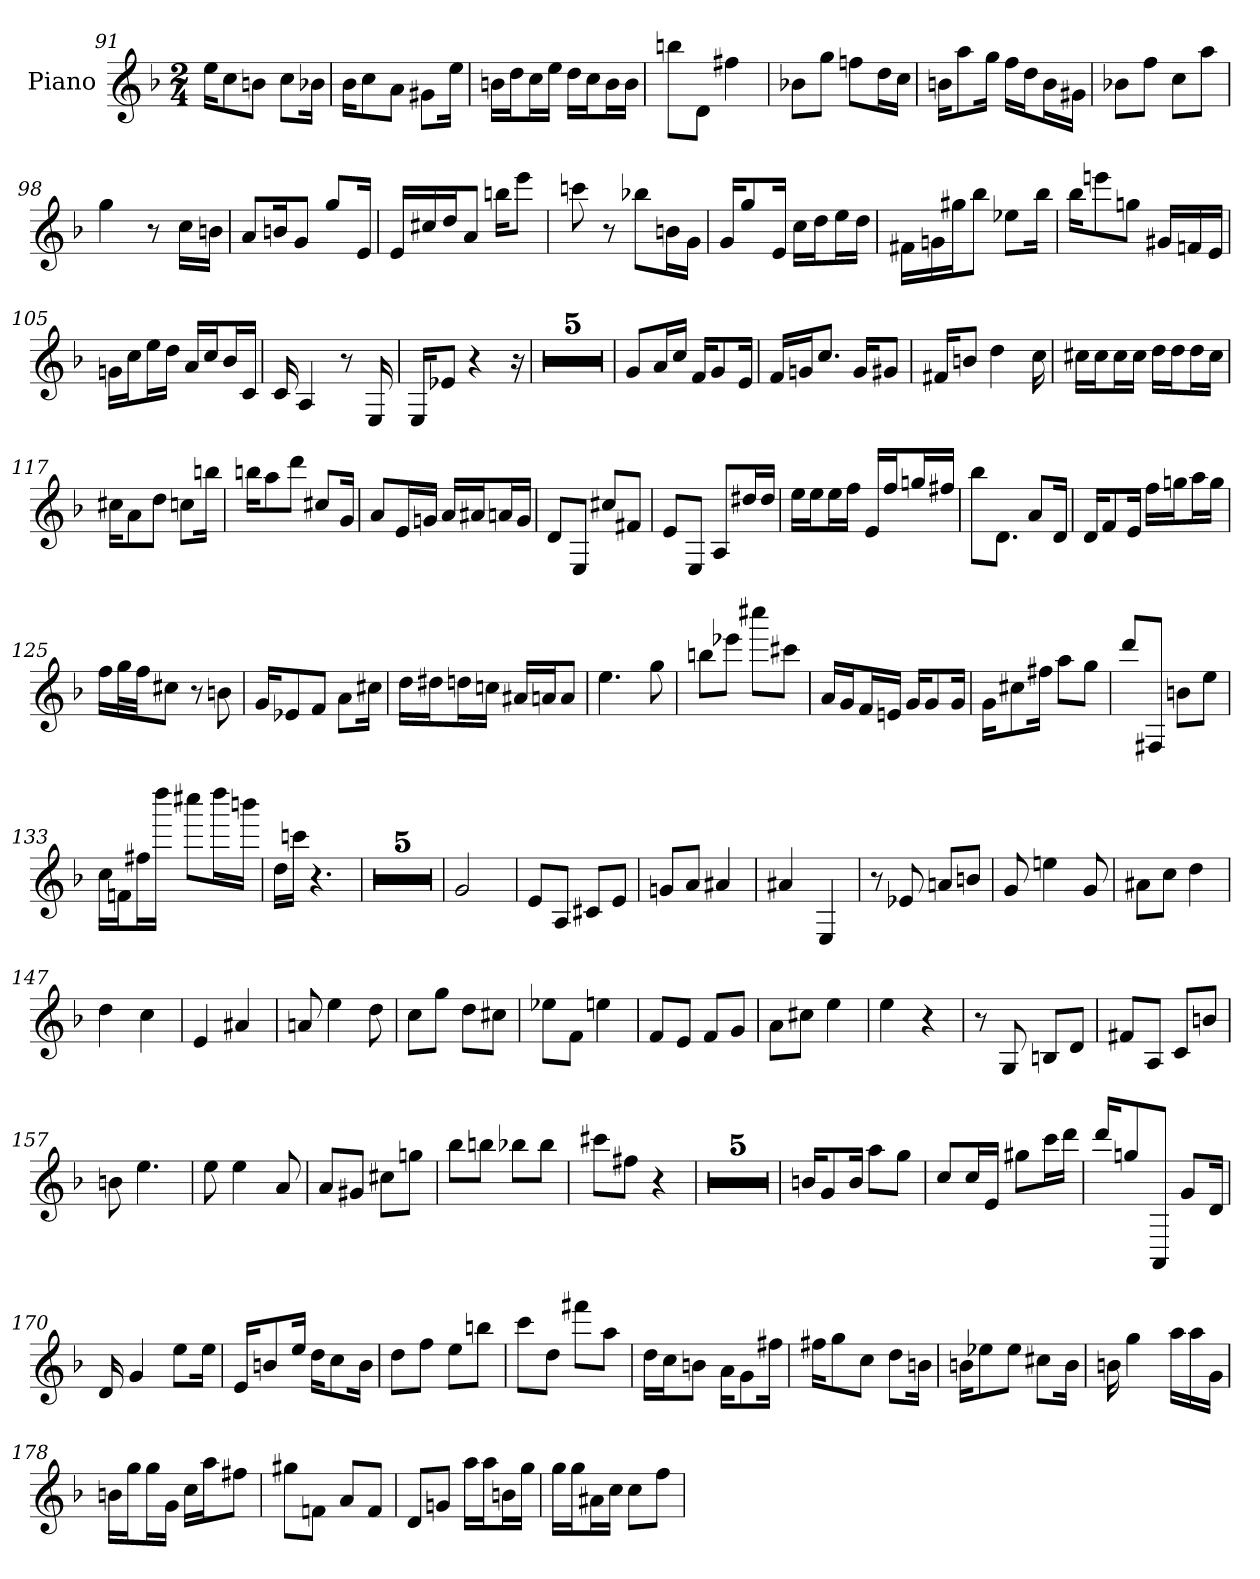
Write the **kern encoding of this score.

**kern
*part1
*staff1
*I"Piano
*I'Pno
*clefG2
*k[b-]
*F:
*M2/4
=91
16ee\KL
8cc\
8bn\J
8cc\L
16b-X\Jk
=92
16b-\KL
8cc\
8a\J
8g#X\L
16ee\Jk
=93
16bn\LL
16dd\J
16cc\L
16ee\JJ
16dd\LL
16cc\J
16b\L
16b\JJ
=94
8bbn\L
8d\J
4ff#X\
=95
8b-X\L
8gg\J
8ffn\L
16dd\L
16cc\JJ
!!LO:LB:g=z
=96
16bn\KL
8aa\
16gg\Jk
16ff\LL
16dd\J
16b\L
16g#X\JJ
=97
8b-X\L
8ff\J
8cc\L
8aa\J
=98
4gg\
8r
16cc\LL
16bn\JJ
=99
8a/L
16bn/K
8g/J
8gg/L
16GGGGG#X/Jk
=100
16e/LL
16cc#X/
16dd/J
8a/J
16bbn\KL
8eee\J
=101
8cccn\
8r
8bb-X\L
16bn\L
16g\JJ
!!LO:PB:g=z
=102
16g/KL
8gg/
16GGGGG#X/Jk
16cc\LL
16dd\J
16ee\L
16dd\JJ
=103
16f#X\LL
16gn\
16gg#X\J
8bb-\J
8ee-X\L
16bb-\Jk
=104
16bb-\KL
8eeen\
8ggn\J
16g#X/LL
16fn/
16e/JJ
=105
16gn\LL
16cc\J
16ee\L
16dd\JJ
16a/LL
16cc/J
16b-/L
16c/JJ
=106
16c/
4A/
8r
16E/
!!LO:LB:g=z
=107
16E/KL
8e-X/J
4r
16r
=108
2r
=109
2r
=110
2r
=111
2r
=112
2r
=113
!!LO:REH:place=s1:a:enc=none:fs=14:t=Melody 5
*MM120
8g/L
16a/L
16cc/JJ
16f/KL
8g/
16GGGGG#X/Jk
=114
16f/LL
16gn/J
8.cc/J
16g/KL
8g#X/J
!!LO:LB:g=z
=115
16f#X/KL
8bn/J
4dd\
16cc\
=116
16cc#X\LL
16cc#\J
16cc#\L
16cc#\JJ
16dd\LL
16dd\J
16dd\L
16cc#\JJ
=117
16cc#X\KL
8a\
8dd\J
8ccn\L
16bbn\Jk
=118
16bbn\KL
8aa\
8ddd\J
8cc#X/L
16g/Jk
=119
8a/L
16GGGGG#X/L
16gn/JJ
16a/LL
16a#X/J
16an/L
16g/JJ
=120
8d/L
8E/J
8cc#X/L
8f#X/J
!!LO:LB:g=z
=121
8e/L
8E/J
8A/L
16dd#X/L
16dd#/JJ
=122
16ee\LL
16ee\J
16ee\L
16ff\JJ
16GGGGG#X/LL
16ff/J
16ggn/L
16ff#X/JJ
=123
8bb-\L
8.d\J
8a/L
16d/Jk
=124
16d/KL
8f/
16GGGGG#X/Jk
16ff\LL
16ggn\J
16aa\L
16gg\JJ
=125
16ff\LL
32gg\L
32ff\JJ
8cc#X\J
8r
8bn\
=126
16g/KL
8e-X/
8f/J
8a\L
16cc#X\Jk
!!LO:LB:g=z
=127
16dd\LL
16dd#X\J
16ddn\L
16ccn\JJ
16a#X/LL
16an/J
8a/J
=128
4.ee\
8gg\
=129
8bbn\L
8eee-X\J
8cccc#X\L
8ccc#X\J
=130
16a/LL
16g/J
16f/L
16en/JJ
16g/KL
8g/
16g/Jk
=131
16g\KL
8cc#X\
16ff#X\Jk
8aa\L
8gg\J
=132
8ddd/L
8F#X/J
8bn\L
8ee\J
!!LO:LB:g=z
=133
16cc\LL
16fn\J
16ff#X\L
16dddd\JJ
8cccc#X\L
16dddd\L
16bbbn\JJ
=134
16dd\LL
16cccn\JJ
4.r
=135
2r
=136
2r
=137
2r
=138
2r
=139
2r
=140
!!LO:REH:place=s1:a:enc=none:fs=14:t=Melody 6
*MM120
2g/
=141
8GGGGG#X/L
8A/J
8c#X/L
8e/J
!!LO:PB:g=z
=142
8gn/L
8a/J
4a#X/
=143
4a#X/
4E/
=144
8r
8e-X/
8an/L
8bn/J
=145
8g/
4een\
8g/
=146
8a#X\L
8cc\J
4dd\
=147
4dd\
4cc\
=148
4GGGGG#X/
4a#X/
=149
8an/
4ee\
8dd\
=150
8cc\L
8gg\J
8dd\L
8cc#X\J
!!LO:LB:g=z
=151
8ee-X\L
8f\J
4een\
=152
8f/L
8e/J
8f/L
8g/J
=153
8a\L
8cc#X\J
4ee\
=154
4ee\
4r
=155
8r
8G/
8Bn/L
8d/J
=156
8f#X/L
8A/J
8c/L
8bn/J
=157
8bn\
4.ee\
=158
8ee\
4ee\
8a/
=159
8a/L
8g#X/J
8cc#X\L
8ggn\J
!!LO:LB:g=z
=160
8bb-\L
8bbn\J
8bb-X\L
8bb-\J
=161
8ccc#X\L
8ff#X\J
4r
=162
2r
=163
2r
=164
2r
=165
2r
=166
2r
=167
!!LO:REH:place=s1:a:enc=none:fs=14:t=Melody 7
*MM120
16bn/KL
8g/
16b/Jk
8aa\L
8gg\J
=168
8cc/L
16cc/L
16GGGGG#X/JJ
8gg#X\L
16ccc\L
16ddd\JJ
!!LO:LB:g=z
=169
16ddd/KL
8ggn/
8AA/J
8g/L
16d/Jk
=170
16d/
4g/
8ee\L
16ee\Jk
=171
16GGGGG#X/KL
8bn/
16ee/Jk
16dd\KL
8cc\
16b\Jk
=172
8dd\L
8ff\J
8ee\L
8bbn\J
=173
8ccc\L
8dd\J
8fff#X\L
8aa\J
=174
16dd\LL
16cc\J
8bn\J
16a\KL
8g\
16ff#X\Jk
!!LO:LB:g=z
=175
16ff#X\KL
8gg\
8cc\J
8dd\L
16bn\Jk
=176
16bn\KL
8ee-X\
8ee-\J
8cc#X\L
16b\Jk
=177
16bn\
4gg\
16aa\LL
16aa\
16g\JJ
=178
16bn\LL
16gg\J
16gg\L
16g\JJ
16cc\LL
16aa\J
8ff#X\J
=179
8gg#X\L
8fn\J
8a/L
8f/J
=180
8d/L
8gn/J
16aa\LL
16aa\J
16bn\L
16gg\JJ
!!LO:LB:g=z
=181
16gg\LL
16gg\J
16a#X\L
16cc\JJ
8cc\L
8ff\J
=
*-
